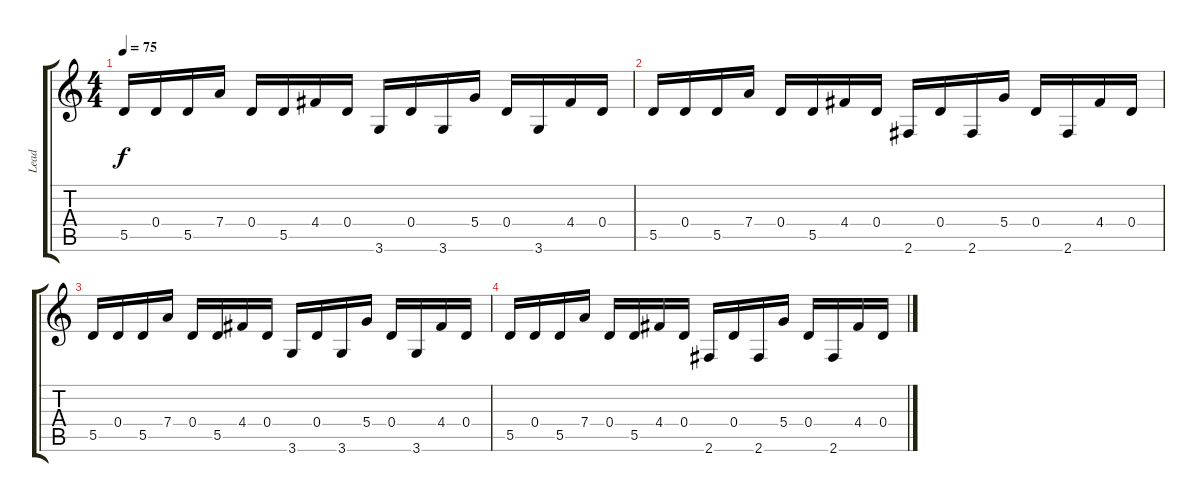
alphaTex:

\track ("Lead" "Lead") {instrument overdrivenguitar}
\staff {score tabs}
\tuning (E4 B3 G3 D3 A2 E2) {hide}
\ts (4 4)
\tempo 75
\clef g2
\ks c
5.5.16{dy f} 0.4.16 5.5.16 7.4.16 0.4.16 5.5.16 4.4.16 0.4.16 3.6.16 0.4.16 3.6.16 5.4.16 0.4.16 3.6.16 4.4.16 0.4.16 |
5.5.16 0.4.16 5.5.16 7.4.16 0.4.16 5.5.16 4.4.16 0.4.16 2.6.16 0.4.16 2.6.16 5.4.16 0.4.16 2.6.16 4.4.16 0.4.16 |
5.5.16 0.4.16 5.5.16 7.4.16 0.4.16 5.5.16 4.4.16 0.4.16 3.6.16 0.4.16 3.6.16 5.4.16 0.4.16 3.6.16 4.4.16 0.4.16 |
5.5.16 0.4.16 5.5.16 7.4.16 0.4.16 5.5.16 4.4.16 0.4.16 2.6.16 0.4.16 2.6.16 5.4.16 0.4.16 2.6.16 4.4.16 0.4.16
